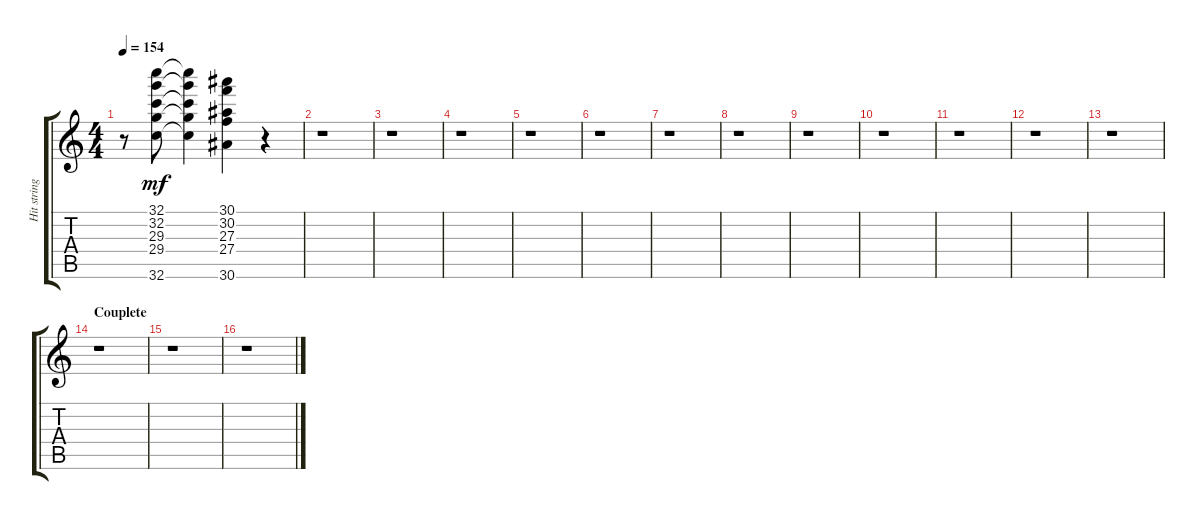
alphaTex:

\track ("Hit strings" "Hit string") {instrument orchestrahit}
\staff {score tabs}
\tuning (E4 B3 G3 D3 A2 E2) {hide}
\ts (4 4)
\tempo 154
\clef g2
\ks c
r.8{dy mf} (32.1 32.2 29.3 29.4 32.6).8 (32.1{t} 32.2{t} 29.3{t} 29.4{t} 32.6{t}).4 (30.1 30.2 27.3 27.4 30.6).4 r.4 |
r.1 |
r.1 |
r.1 |
r.1 |
r.1 |
r.1 |
r.1 |
r.1 |
r.1 |
r.1 |
r.1 |
r.1 |
\section ("" "Couplete")
r.1 |
r.1 |
r.1
